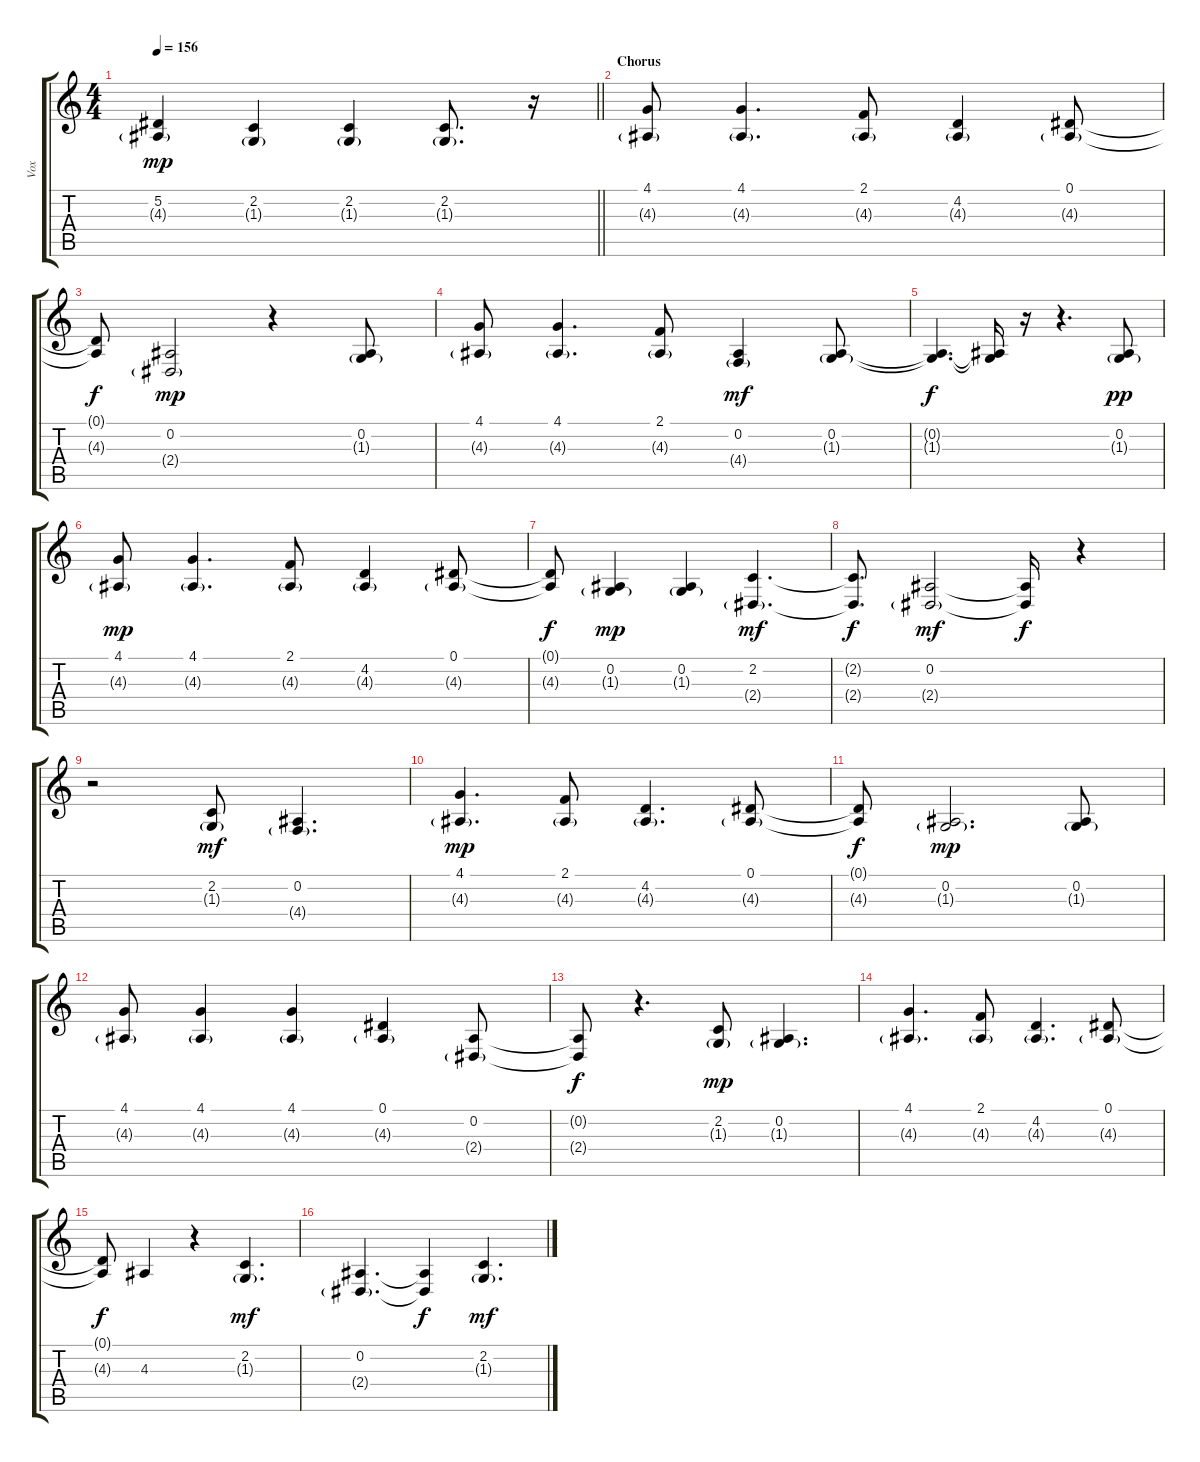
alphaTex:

\track ("Vox" "Vox") {instrument flute}
\staff {score tabs}
\tuning (Eb4 Bb3 Gb3 Db3 Ab2 Eb2) {hide}
\ts (4 4)
\tempo 156
\clef g2
\barLineRight lightlight
\ks c
(5.2 4.3{g}).4{dy mp} (2.2 1.3{g}).4 (2.2 1.3{g}).4 (2.2 1.3{g}).8{d} r.16 |
\section ("" "Chorus")
(4.1 4.3{g}).8 (4.1 4.3{g}).4{d} (2.1 4.3{g}).8 (4.2 4.3{g}).4 (0.1 4.3{g}).8 |
(0.1{t} 4.3{t}).8{dy f} (0.2 2.4{g}).2{dy mp} r.4 (0.2 1.3{g}).8 |
(4.1 4.3{g}).8 (4.1 4.3{g}).4{d} (2.1 4.3{g}).8 (0.2 4.4{g}).4{dy mf} (0.2 1.3{g}).8 |
(0.2{t} 1.3{t}).4{d dy f} (0.2{t} 1.3{t}).16 r.16 r.4{d} (0.2 1.3{g}).8{dy pp} |
(4.1 4.3{g}).8{dy mp} (4.1 4.3{g}).4{d} (2.1 4.3{g}).8 (4.2 4.3{g}).4 (0.1 4.3{g}).8 |
(0.1{t} 4.3{t}).8{dy f} (0.2 1.3{g}).4{dy mp} (0.2 1.3{g}).4 (2.2 2.4{g}).4{d dy mf} |
(2.2{t} 2.4{t}).8{d dy f} (0.2 2.4{g}).2{dy mf} (0.2{t} 2.4{t}).16{dy f} r.4 |
r.2 (2.2 1.3{g}).8{dy mf} (0.2 4.4{g}).4{d} |
(4.1 4.3{g}).4{d dy mp} (2.1 4.3{g}).8 (4.2 4.3{g}).4{d} (0.1 4.3{g}).8 |
(0.1{t} 4.3{t}).8{dy f} (0.2 1.3{g}).2{d dy mp} (0.2 1.3{g}).8 |
(4.1 4.3{g}).8 (4.1 4.3{g}).4 (4.1 4.3{g}).4 (0.1 4.3{g}).4 (0.2 2.4{g}).8 |
(0.2{t} 2.4{t}).8{dy f} r.4{d} (2.2 1.3{g}).8{dy mp} (0.2 1.3{g}).4{d} |
(4.1 4.3{g}).4{d} (2.1 4.3{g}).8 (4.2 4.3{g}).4{d} (0.1 4.3{g}).8 |
(0.1{t} 4.3{t}).8{dy f} 4.3.4 r.4 (2.2 1.3{g}).4{d dy mf} |
(0.2 2.4{g}).4{d} (0.2{t} 2.4{t}).4{dy f} (2.2 1.3{g}).4{d dy mf}
